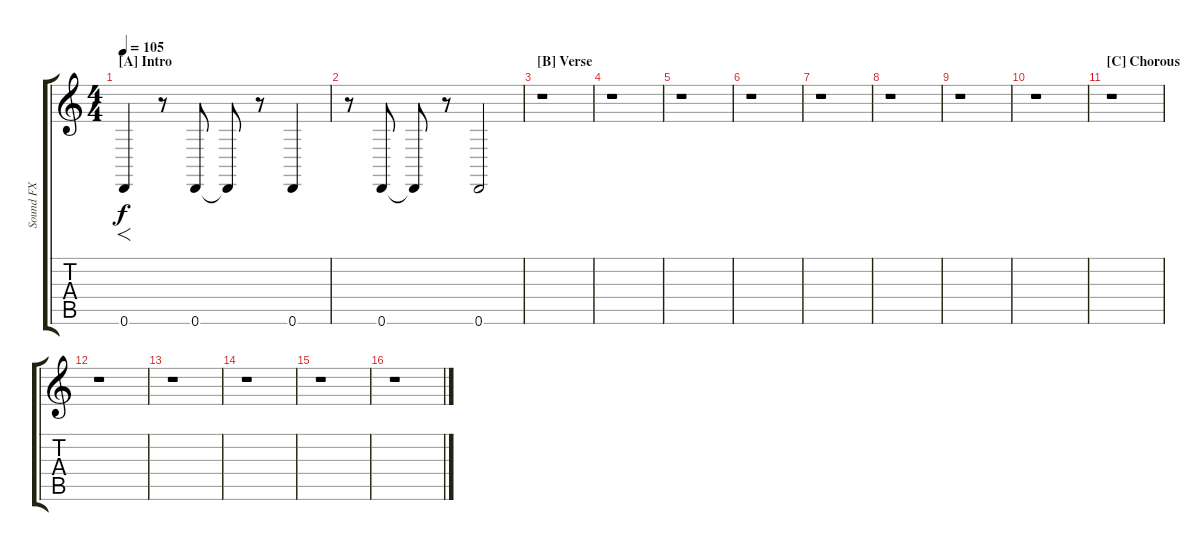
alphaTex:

\track ("Sound FX" "Sound FX") {instrument pad2warm}
\staff {score tabs}
\tuning (E4 B3 G3 D3 A2 D2) {hide}
\ts (4 4)
\section ("" "[A] Intro")
\tempo 105
\clef g2
\ks c
0.6.4{f dy f volume 8 instrument pad2warm} r.8{volume 13} 0.6.8{volume 8} 0.6{t}.8 r.8{volume 13} 0.6.4{volume 8} |
r.8{volume 13} 0.6.8{volume 8} 0.6{t}.8 r.8{volume 13} 0.6.2{volume 8} |
\section ("" "[B] Verse")
r.1 |
r.1 |
r.1 |
r.1 |
r.1 |
r.1 |
r.1 |
r.1 |
\section ("" "[C] Chorous")
r.1 |
r.1 |
r.1 |
r.1 |
r.1 |
r.1
